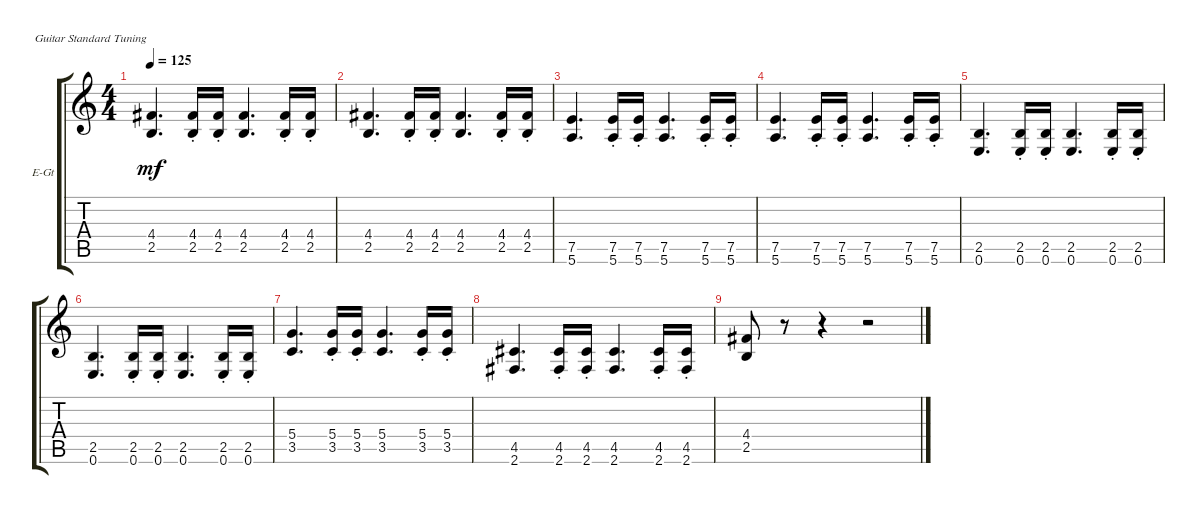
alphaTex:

\defaultSystemsLayout 4
\bracketExtendMode groupsimilarinstruments
\firstSystemTrackNameOrientation horizontal
\otherSystemsTrackNameOrientation horizontal
\track ("Electric Guitar" "E-Gt") {instrument overdrivenguitar}
\staff {score tabs}
\tuning (E4 B3 G3 D3 A2 E2)
\ts (4 4)
\tempo 125
\clef g2
\ks c
(2.5 4.4).4{d dy mf} (2.5{st} 4.4{st}).16 (2.5{st} 4.4{st}).16 (2.5 4.4).4{d} (2.5{st} 4.4{st}).16 (2.5{st} 4.4{st}).16 |
(2.5 4.4).4{d} (2.5{st} 4.4{st}).16 (2.5{st} 4.4{st}).16 (2.5 4.4).4{d} (2.5{st} 4.4{st}).16 (2.5{st} 4.4{st}).16 |
(5.6 7.5).4{d} (5.6{st} 7.5{st}).16 (5.6{st} 7.5{st}).16 (5.6 7.5).4{d} (5.6{st} 7.5{st}).16 (5.6{st} 7.5{st}).16 |
(5.6 7.5).4{d} (5.6{st} 7.5{st}).16 (5.6{st} 7.5{st}).16 (5.6 7.5).4{d} (5.6{st} 7.5{st}).16 (5.6{st} 7.5{st}).16 |
(0.6 2.5).4{d} (0.6{st} 2.5{st}).16 (0.6{st} 2.5{st}).16 (0.6 2.5).4{d} (0.6{st} 2.5{st}).16 (0.6{st} 2.5{st}).16 |
(0.6 2.5).4{d} (0.6{st} 2.5{st}).16 (0.6{st} 2.5{st}).16 (0.6 2.5).4{d} (0.6{st} 2.5{st}).16 (0.6{st} 2.5{st}).16 |
(3.5 5.4).4{d} (3.5{st} 5.4{st}).16 (3.5{st} 5.4{st}).16 (3.5 5.4).4{d} (3.5{st} 5.4{st}).16 (3.5{st} 5.4{st}).16 |
(2.6 4.5).4{d} (2.6{st} 4.5{st}).16 (2.6{st} 4.5{st}).16 (2.6 4.5).4{d} (2.6{st} 4.5{st}).16 (2.6{st} 4.5{st}).16 |
(2.5 4.4).8 r.8 r.4 r.2
